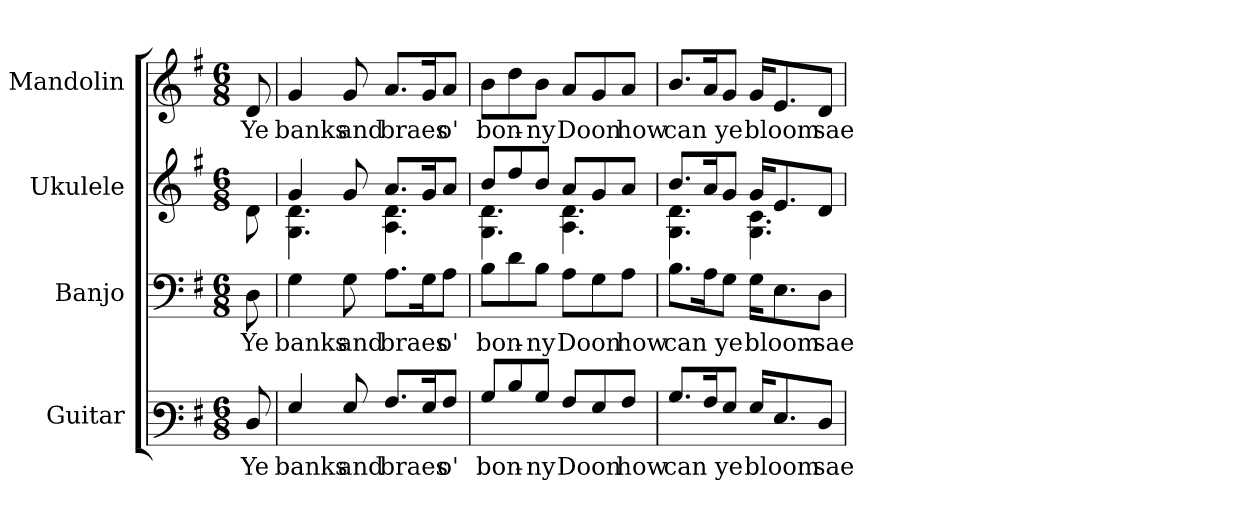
**kern	**text	**kern	**text	**kern	**kern	**text
*part4	*part4	*part3	*part3	*part2	*part1	*part1
*staff4	*staff4	*staff3	*staff3	*staff2	*staff1	*staff1
*I"Guitar	*	*I"Banjo	*	*I"Ukulele	*I"Mandolin	*
*I'G	*	*I'B	*	*I'U	*I'M	*
!!LO:PB:g=z
*stria6	*	*stria5	*	*stria4	*	*
*	*	*	*	*	*clefG2	*
*k[f#]	*	*k[f#]	*	*k[f#]	*k[f#]	*
*G:	*	*G:	*	*G:	*G:	*
*M6/8	*	*M6/8	*	*M6/8	*M6/8	*
=	=	=	=	=	=	=
!	!LO:LY:b:color=#000000	!	!	!	!	!
!	!	!	!LO:LY:b:color=#000000	!	!	!
!	!	!	!	!	!	!LO:LY:b:color=#000000
8Di/	Ye	8Di\	Ye	8di\	8di/	Ye
=1	=1	=1	=1	=1	=1	=1
!	!LO:LY:b:color=#000000	!	!	!	!	!
!	!	!	!LO:LY:b:color=#000000	!	!	!
*	*	*	*	*^	*	*
!	!	!	!	!	!	!	!LO:LY:b:color=#000000
4Gi/	banks	4Gi\	banks	4gi/	4.Gi\ 4.di	4gi/	banks
!	!LO:LY:b:color=#000000	!	!	!	!	!	!
!	!	!	!LO:LY:b:color=#000000	!	!	!	!
!	!	!	!	!	!	!	!LO:LY:b:color=#000000
8Gi/	and	8Gi\	and	8gi/	.	8gi/	and
!	!LO:LY:b:color=#000000	!	!	!	!	!	!
!	!	!	!LO:LY:b:color=#000000	!	!	!	!
!	!	!	!	!	!	!	!LO:LY:b:color=#000000
8.Ai/L	braes	8.Ai\L	braes	8.ai/L	4.Ai\ 4.di	8.ai/L	braes
16Gi/k	.	16Gi\k	.	16gi/k	.	16gi/k	.
!	!LO:LY:b:color=#000000	!	!	!	!	!	!
!	!	!	!LO:LY:b:color=#000000	!	!	!	!
!	!	!	!	!	!	!	!LO:LY:b:color=#000000
8Ai/J	o'	8Ai\J	o'	8ai/J	.	8ai/J	o'
=2	=2	=2	=2	=2	=2	=2	=2
!	!LO:LY:b:color=#000000	!	!	!	!	!	!
!	!	!	!LO:LY:b:color=#000000	!	!	!	!
!	!	!	!	!	!	!	!LO:LY:b:color=#000000
8Bi/L	bon-	8Bi\L	bon-	8bi/L	4.Gi\ 4.di	8bi\L	bon-
8di/	.	8di\	.	8ddi/	.	8ddi\	.
!	!LO:LY:b:color=#000000	!	!	!	!	!	!
!	!	!	!LO:LY:b:color=#000000	!	!	!	!
!	!	!	!	!	!	!	!LO:LY:b:color=#000000
8Bi/J	-ny	8Bi\J	-ny	8bi/J	.	8bi\J	-ny
!	!LO:LY:b:color=#000000	!	!	!	!	!	!
!	!	!	!LO:LY:b:color=#000000	!	!	!	!
!	!	!	!	!	!	!	!LO:LY:b:color=#000000
8Ai/L	Doon	8Ai\L	Doon	8ai/L	4.Ai\ 4.di	8ai/L	Doon
8Gi/	.	8Gi\	.	8gi/	.	8gi/	.
!	!LO:LY:b:color=#000000	!	!	!	!	!	!
!	!	!	!LO:LY:b:color=#000000	!	!	!	!
!	!	!	!	!	!	!	!LO:LY:b:color=#000000
8Ai/J	how	8Ai\J	how	8ai/J	.	8ai/J	how
=3	=3	=3	=3	=3	=3	=3	=3
!	!LO:LY:b:color=#000000	!	!	!	!	!	!
!	!	!	!LO:LY:b:color=#000000	!	!	!	!
!	!	!	!	!	!	!	!LO:LY:b:color=#000000
8.Bi/L	can	8.Bi\L	can	8.bi/L	4.Gi\ 4.di	8.bi/L	can
16Ai/k	.	16Ai\k	.	16ai/k	.	16ai/k	.
!	!LO:LY:b:color=#000000	!	!	!	!	!	!
!	!	!	!LO:LY:b:color=#000000	!	!	!	!
!	!	!	!	!	!	!	!LO:LY:b:color=#000000
8Gi/J	ye	8Gi\J	ye	8gi/J	.	8gi/J	ye
!	!LO:LY:b:color=#000000	!	!	!	!	!	!
!	!	!	!LO:LY:b:color=#000000	!	!	!	!
!	!	!	!	!	!	!	!LO:LY:b:color=#000000
16Gi/KL	bloom	16Gi\KL	bloom	16gi/KL	4.Gi\ 4.ci	16gi/KL	bloom
8.Ei/	.	8.Ei\	.	8.ei/	.	8.ei/	.
!	!LO:LY:b:color=#000000	!	!	!	!	!	!
!	!	!	!LO:LY:b:color=#000000	!	!	!	!
!	!	!	!	!	!	!	!LO:LY:b:color=#000000
8Di/J	sae	8Di\J	sae	8di/J	.	8di/J	sae
*	*	*	*	*v	*v	*	*
=	=	=	=	=	=	=
*-	*-	*-	*-	*-	*-	*-
